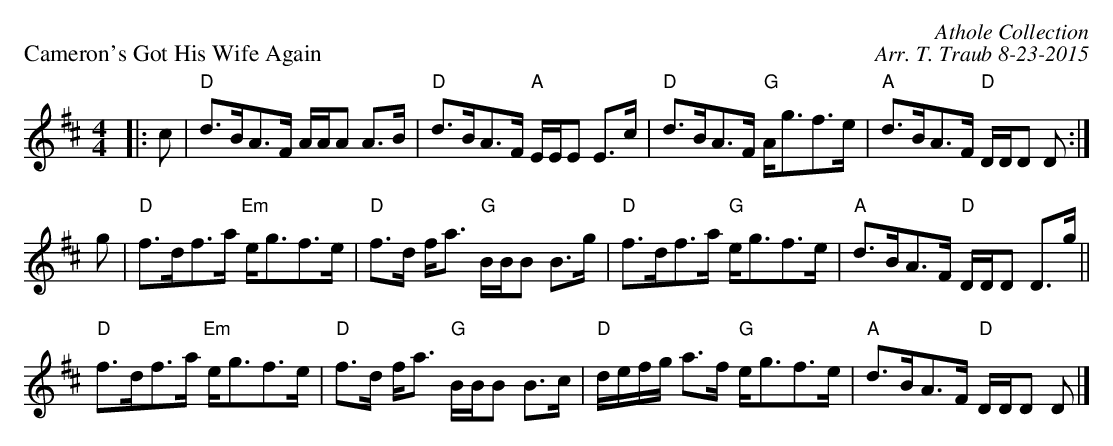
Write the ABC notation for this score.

X:1
P: Cameron's Got His Wife Again
C: Athole Collection
C: Arr. T. Traub 8-23-2015
K: D
M: 4/4
L: 1/8
|: c|"D"d>BA>F A/A/A A>B|"D"d>BA>F "A"E/E/E E>c|"D"d>BA>F "G"A<gf>e|"A"d>BA>F "D"D/D/D D :|
g|"D"f>df>a "Em"e<gf>e|"D"f>d f<a "G"B/B/B B>g|"D"f>df>a "G"e<gf>e|"A"d>BA>F "D"D/D/D D>g||
"D"f>df>a "Em"e<gf>e|"D"f>d f<a "G"B/B/B B>c|"D"d/e/f/g/ a>f "G"e<gf>e|"A"d>BA>F "D"D/D/D D |]
